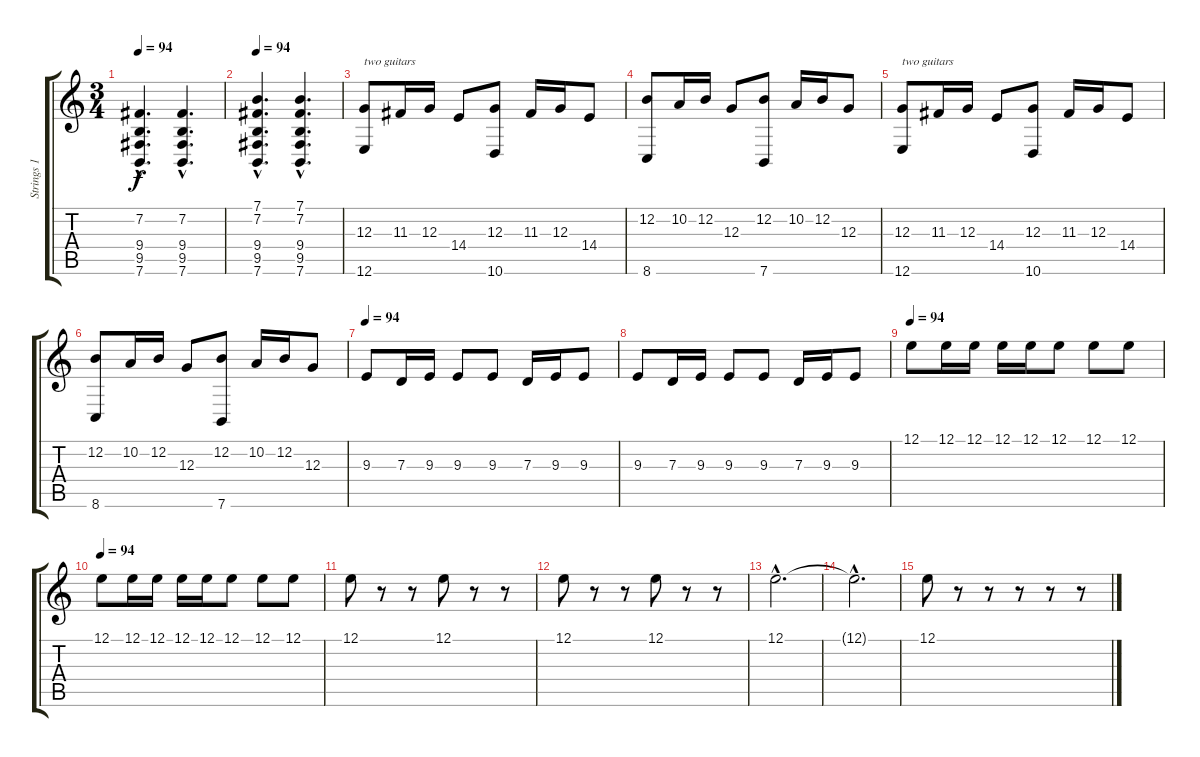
\track ("Strings 1" "Strings 1") {instrument stringensemble1}
\staff {score tabs}
\tuning (E4 B3 G3 D3 A2 E2) {hide}
\ts (3 4)
\tempo 94
\clef g2
\ks c
(7.2{hac} 9.4{hac} 9.5{hac} 7.6{hac}).4{d dy f} (7.2{hac} 9.4{hac} 9.5{hac} 7.6{hac}).4{d} |
\tempo 94
(7.1{hac} 7.2{hac} 9.4{hac} 9.5{hac} 7.6{hac}).4{d} (7.1{hac} 7.2{hac} 9.4{hac} 9.5{hac} 7.6{hac}).4{d} |
(12.3 12.6).8{txt "two guitars"} 11.3.16 12.3.16 14.4.8 (12.3 10.6).8 11.3.16 12.3.16 14.4.8 |
(12.2 8.6).8 10.2.16 12.2.16 12.3.8 (12.2 7.6).8 10.2.16 12.2.16 12.3.8 |
(12.3 12.6).8{txt "two guitars"} 11.3.16 12.3.16 14.4.8 (12.3 10.6).8 11.3.16 12.3.16 14.4.8 |
(12.2 8.6).8 10.2.16 12.2.16 12.3.8 (12.2 7.6).8 10.2.16 12.2.16 12.3.8 |
\tempo 94
9.3.8 7.3.16 9.3.16 9.3.8 9.3.8 7.3.16 9.3.16 9.3.8 |
9.3.8 7.3.16 9.3.16 9.3.8 9.3.8 7.3.16 9.3.16 9.3.8 |
\tempo 94
12.1.8 12.1.16 12.1.16 12.1.16 12.1.16 12.1.8 12.1.8 12.1.8 |
\tempo 94
12.1.8 12.1.16 12.1.16 12.1.16 12.1.16 12.1.8 12.1.8 12.1.8 |
12.1.8 r.8 r.8 12.1.8 r.8 r.8 |
12.1.8 r.8 r.8 12.1.8 r.8 r.8 |
12.1{hac}.2{d} |
12.1{hac t}.2{d} |
12.1.8 r.8 r.8 r.8 r.8 r.8
